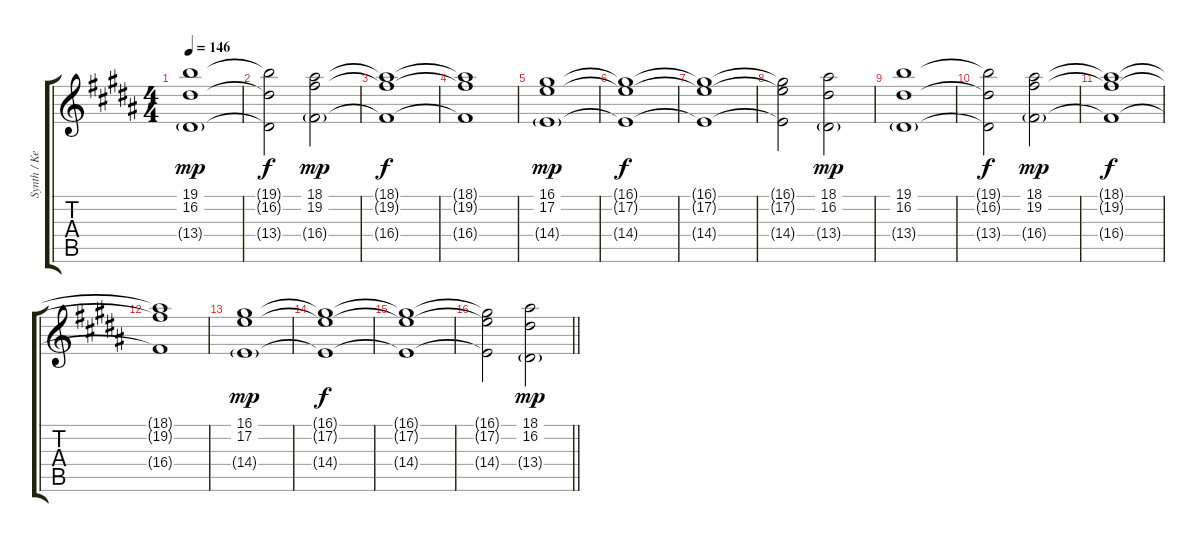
\track ("Synth / Keyboard I" "Synth / Ke") {instrument rockorgan}
\staff {score tabs}
\tuning (E4 B3 G3 D3 A2 E2) {hide}
\ts (4 4)
\tempo 146
\clef g2
\ks b
(19.1 16.2 13.4{g}).1{dy mp} |
(19.1{t} 16.2{t} 13.4{t}).2{dy f} (18.1 19.2 16.4{g}).2{dy mp} |
(18.1{t} 19.2{t} 16.4{t}).1{dy f} |
(18.1{t} 19.2{t} 16.4{t}).1 |
(16.1 17.2 14.4{g}).1{dy mp} |
(16.1{t} 17.2{t} 14.4{t}).1{dy f} |
(16.1{t} 17.2{t} 14.4{t}).1 |
(16.1{t} 17.2{t} 14.4{t}).2 (18.1 16.2 13.4{g}).2{dy mp} |
(19.1 16.2 13.4{g}).1 |
(19.1{t} 16.2{t} 13.4{t}).2{dy f} (18.1 19.2 16.4{g}).2{dy mp} |
(18.1{t} 19.2{t} 16.4{t}).1{dy f} |
(18.1{t} 19.2{t} 16.4{t}).1 |
(16.1 17.2 14.4{g}).1{dy mp} |
(16.1{t} 17.2{t} 14.4{t}).1{dy f} |
(16.1{t} 17.2{t} 14.4{t}).1 |
\barLineRight lightlight
(16.1{t} 17.2{t} 14.4{t}).2 (18.1 16.2 13.4{g}).2{dy mp}
